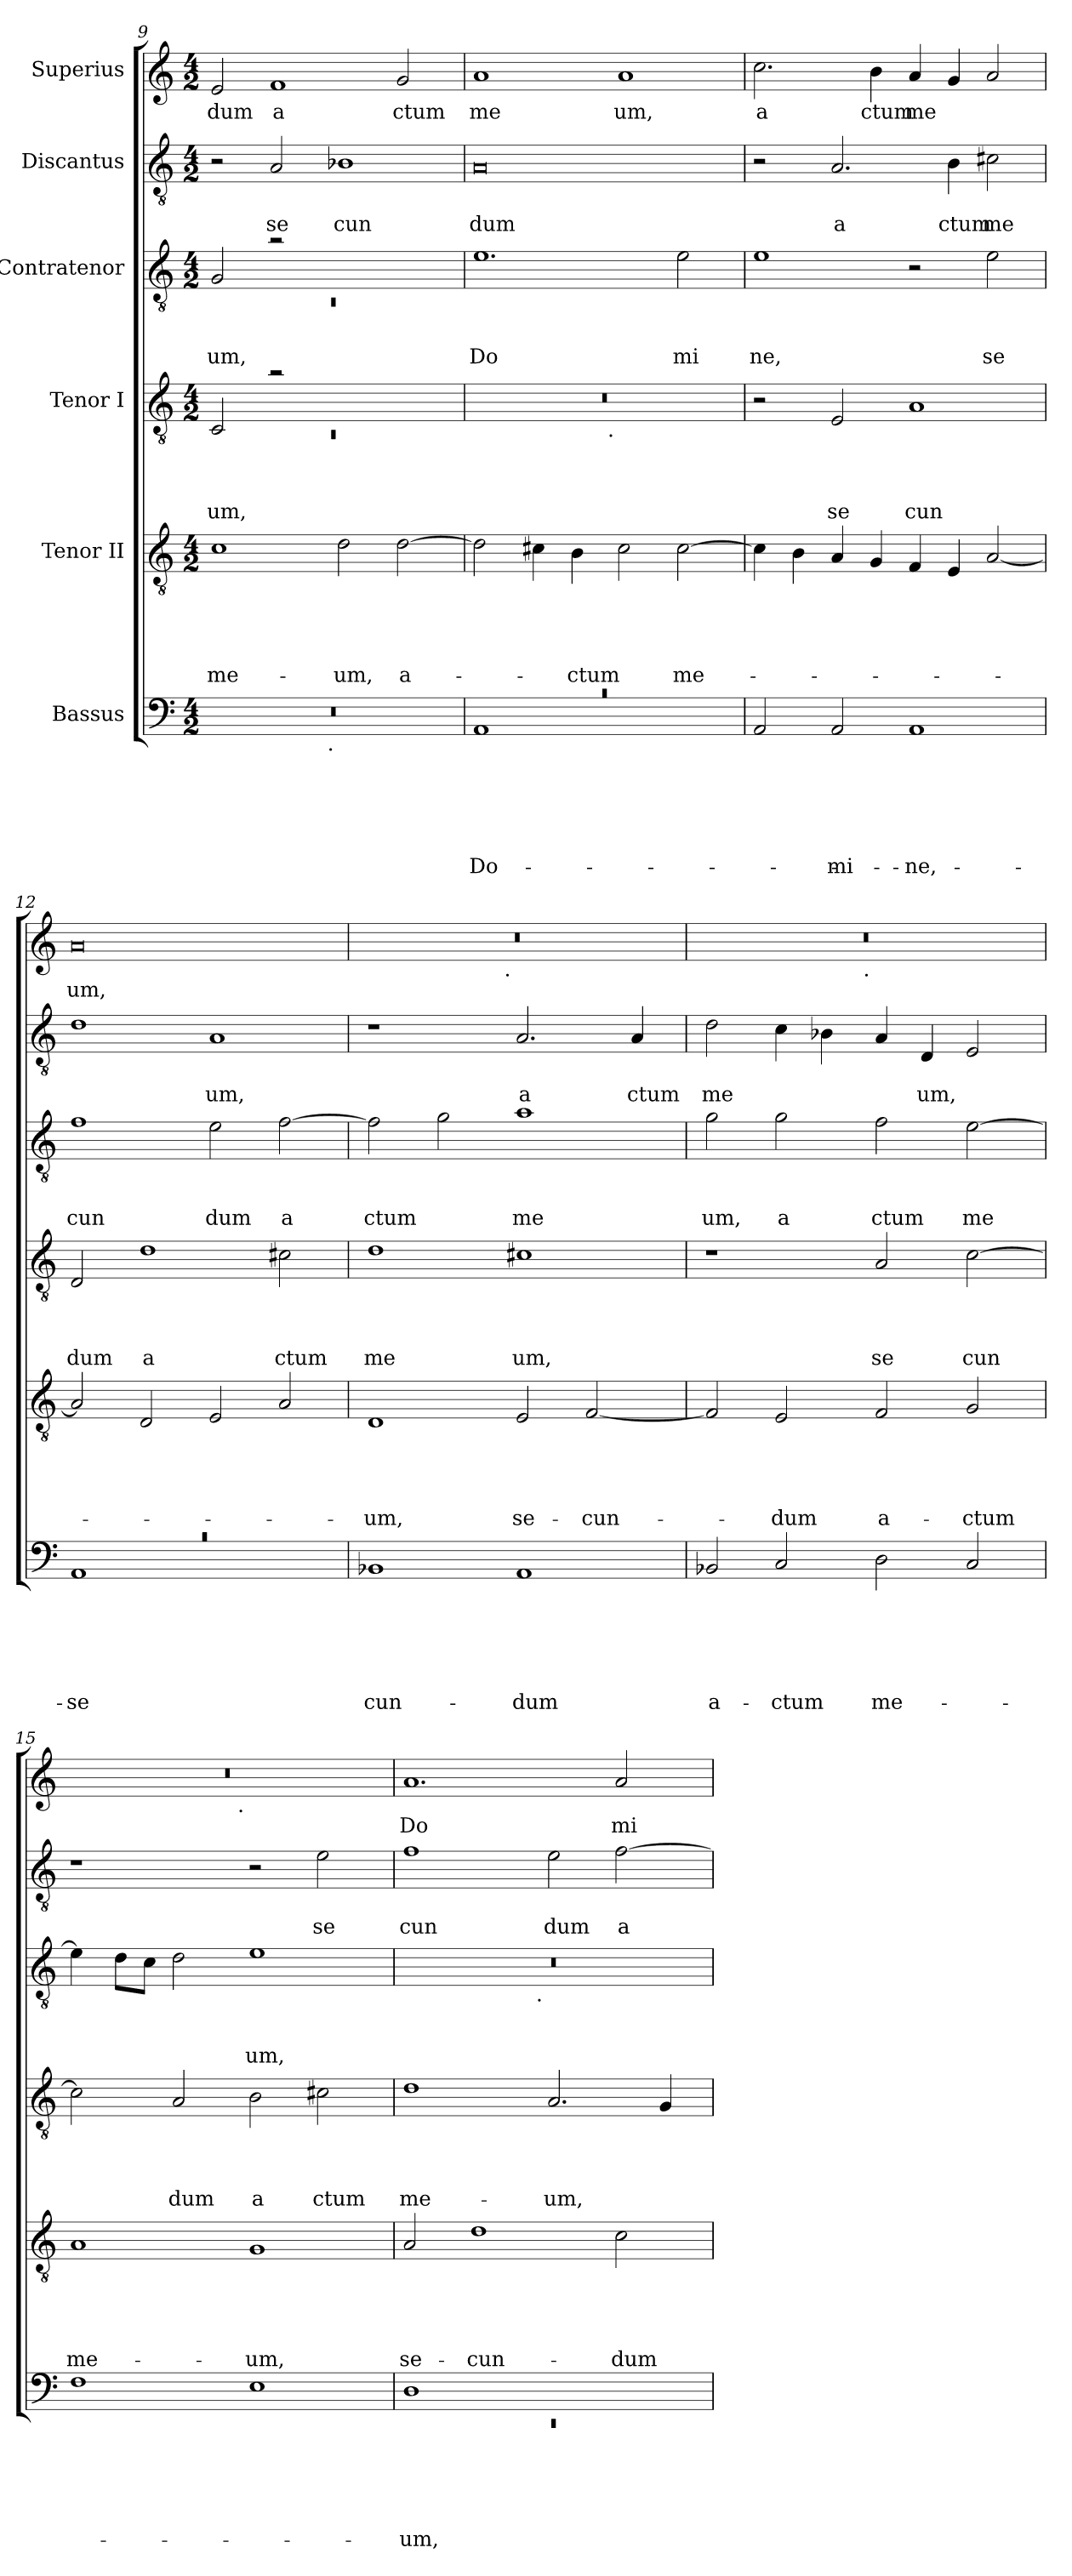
**kern	**text	**text	**text	**text	**text	**text	**kern	**text	**text	**text	**text	**text	**kern	**text	**text	**text	**text	**kern	**text	**text	**text	**kern	**text	**text	**kern	**text
*part6	*part6	*part6	*part6	*part6	*part6	*part6	*part5	*part5	*part5	*part5	*part5	*part5	*part4	*part4	*part4	*part4	*part4	*part3	*part3	*part3	*part3	*part2	*part2	*part2	*part1	*part1
*staff6	*staff6	*staff6	*staff6	*staff6	*staff6	*staff6	*staff5	*staff5	*staff5	*staff5	*staff5	*staff5	*staff4	*staff4	*staff4	*staff4	*staff4	*staff3	*staff3	*staff3	*staff3	*staff2	*staff2	*staff2	*staff1	*staff1
*I"Bassus	*	*	*	*	*	*	*I"Tenor II	*	*	*	*	*	*I"Tenor I	*	*	*	*	*I"Contratenor	*	*	*	*I"Discantus	*	*	*I"Superius	*
*clefF4	*	*	*	*	*	*	*clefGv2	*	*	*	*	*	*clefGv2	*	*	*	*	*clefGv2	*	*	*	*clefGv2	*	*	*clefG2	*
*k[]	*	*	*	*	*	*	*k[]	*	*	*	*	*	*k[]	*	*	*	*	*k[]	*	*	*	*k[]	*	*	*k[]	*
*C:	*	*	*	*	*	*	*C:	*	*	*	*	*	*C:	*	*	*	*	*C:	*	*	*	*C:	*	*	*C:	*
*M4/2	*	*	*	*	*	*	*M4/2	*	*	*	*	*	*M4/2	*	*	*	*	*M4/2	*	*	*	*M4/2	*	*	*M4/2	*
=9	=9	=9	=9	=9	=9	=9	=9	=9	=9	=9	=9	=9	=9	=9	=9	=9	=9	=9	=9	=9	=9	=9	=9	=9	=9	=9
*	*	*	*	*	*	*	*	*	*	*	*	*	*^	*	*	*	*	*^	*	*	*	*	*	*	*	*
!	!	!	!	!	!	!	!	!	!	!	!	!LO:LY:b	!	!LO:N:vis=1	!	!	!	!LO:LY:b	!	!LO:N:vis=1	!	!	!LO:LY:b	!	!	!	!	!LO:LY:b
*^	*	*	*	*	*	*	*	*	*	*	*	*	*	*	*	*	*	*	*	*	*	*	*	*	*	*	*	*
0r	2ryy	.	.	.	.	.	.	1c	.	.	.	.	me-	2C/	0rC	.	.	.	um,	2G/	0rC	.	.	um,	2r	.	.	2e/	dum
!	!	!	!	!	!	!	!	!	!	!	!	!	!	!	!	!	!	!	!	!	!	!	!	!	!	!	!LO:LY:b	!	!LO:LY:b
.	4...ryy	.	.	.	.	.	.	.	.	.	.	.	.	2ra	.	.	.	.	.	2ra	.	.	.	.	2A/	.	se	1f	a
!	!LO:TX:b:t=.	!	!	!	!	!	!	!	!	!	!	!	!	!	!	!	!	!	!	!	!	!	!	!	!	!	!	!	!
.	1ryy	.	.	.	.	.	.	.	.	.	.	.	.	.	.	.	.	.	.	.	.	.	.	.	.	.	.	.	.
!	!	!	!	!	!	!	!	!	!	!	!	!	!LO:LY:b	!	!	!	!	!	!	!	!	!	!	!	!	!	!LO:LY:b	!	!
.	.	.	.	.	.	.	.	2d\	.	.	.	.	-um,	1ryy	.	.	.	.	.	1ryy	.	.	.	.	1B-X	.	cun	.	.
!	!	!	!	!	!	!	!	!	!	!	!	!	!LO:LY:b	!	!	!	!	!	!	!	!	!	!	!	!	!	!	!	!LO:LY:b
.	.	.	.	.	.	.	.	[>2d\	.	.	.	.	a-	.	.	.	.	.	.	.	.	.	.	.	.	.	.	2g/	ctum
.	32ryy	.	.	.	.	.	.	.	.	.	.	.	.	.	.	.	.	.	.	.	.	.	.	.	.	.	.	.	.
=10!	=10!	=10!	=10!	=10!	=10!	=10!	=10!	=10!	=10!	=10!	=10!	=10!	=10!	=10!	=10!	=10!	=10!	=10!	=10!	=10!	=10!	=10!	=10!	=10!	=10!	=10!	=10!	=10!	=10!
!LO:N:vis=1	!	!	!	!	!	!	!LO:LY:b	!	!	!	!	!	!	!	!	!	!	!	!	!	!	!	!	!LO:LY:b	!	!	!LO:LY:b	!	!LO:LY:b
*	*	*	*	*	*	*	*	*	*	*	*	*	*	*	*	*	*	*	*	*v	*v	*	*	*	*	*	*	*	*
0rc	1AA	.	.	.	.	.	Do-	2d\]	.	.	.	.	.	0r	2ryy	.	.	.	.	1.e	.	.	Do	0A	.	dum	1a	me
.	.	.	.	.	.	.	.	4c#X\	.	.	.	.	.	.	4...ryy	.	.	.	.	.	.	.	.	.	.	.	.	.
!	!	!	!	!	!	!	!	!	!	!	!	!	!LO:LY:b	!	!	!	!	!	!	!	!	!	!	!	!	!	!	!
.	.	.	.	.	.	.	.	4B\	.	.	.	.	-ctum	.	.	.	.	.	.	.	.	.	.	.	.	.	.	.
!	!	!	!	!	!	!	!	!	!	!	!	!	!	!	!LO:TX:b:t=.	!	!	!	!	!	!	!	!	!	!	!	!	!
.	.	.	.	.	.	.	.	.	.	.	.	.	.	.	1ryy	.	.	.	.	.	.	.	.	.	.	.	.	.
!	!	!	!	!	!	!	!	!	!	!	!	!	!	!	!	!	!	!	!	!	!	!	!	!	!	!	!	!LO:LY:b
.	1ryy	.	.	.	.	.	.	2c#\	.	.	.	.	.	.	.	.	.	.	.	.	.	.	.	.	.	.	1a	um,
!	!	!	!	!	!	!	!	!	!	!	!	!	!LO:LY:b	!	!	!	!	!	!	!	!	!	!LO:LY:b	!	!	!	!	!
.	.	.	.	.	.	.	.	[>2c#\	.	.	.	.	me-	.	.	.	.	.	.	2e\	.	.	mi	.	.	.	.	.
.	.	.	.	.	.	.	.	.	.	.	.	.	.	.	32ryy	.	.	.	.	.	.	.	.	.	.	.	.	.
=11!	=11!	=11!	=11!	=11!	=11!	=11!	=11!	=11!	=11!	=11!	=11!	=11!	=11!	=11!	=11!	=11!	=11!	=11!	=11!	=11!	=11!	=11!	=11!	=11!	=11!	=11!	=11!	=11!
!	!	!	!	!	!	!	!	!	!	!	!	!	!	!	!	!	!	!	!	!	!	!	!LO:LY:b	!	!	!	!	!LO:LY:b
*v	*v	*	*	*	*	*	*	*	*	*	*	*	*	*v	*v	*	*	*	*	*	*	*	*	*	*	*	*	*
2AA/	.	.	.	.	.	.	4c#\]	.	.	.	.	.	2r	.	.	.	.	1e	.	.	ne,	2r	.	.	2.cc\	a
.	.	.	.	.	.	.	4B\	.	.	.	.	.	.	.	.	.	.	.	.	.	.	.	.	.	.	.
!	!	!	!	!	!	!LO:LY:b	!	!	!	!	!	!	!	!	!	!	!LO:LY:b	!	!	!	!	!	!	!LO:LY:b	!	!
2AA/	.	.	.	.	.	-mi-	4A/	.	.	.	.	.	2E/	.	.	.	se	.	.	.	.	2.A/	.	a	.	.
!	!	!	!	!	!	!	!	!	!	!	!	!	!	!	!	!	!	!	!	!	!	!	!	!	!	!LO:LY:b
.	.	.	.	.	.	.	4G/	.	.	.	.	.	.	.	.	.	.	.	.	.	.	.	.	.	4b\	ctum
!	!	!	!	!	!	!LO:LY:b	!	!	!	!	!	!	!	!	!	!	!LO:LY:b	!	!	!	!	!	!	!	!	!LO:LY:b
1AA	.	.	.	.	.	-ne,	4F/	.	.	.	.	.	1A	.	.	.	cun	2r	.	.	.	.	.	.	4a/	me
!	!	!	!	!	!	!	!	!	!	!	!	!	!	!	!	!	!	!	!	!	!	!	!	!LO:LY:b	!	!
.	.	.	.	.	.	.	4E/	.	.	.	.	.	.	.	.	.	.	.	.	.	.	4B\	.	ctum	4g/	.
!	!	!	!	!	!	!	!	!	!	!	!	!	!	!	!	!	!	!	!	!	!LO:LY:b	!	!	!LO:LY:b	!	!
.	.	.	.	.	.	.	[<2A/	.	.	.	.	.	.	.	.	.	.	2e\	.	.	se	2c#X\	.	me	2a/	.
=12!	=12!	=12!	=12!	=12!	=12!	=12!	=12!	=12!	=12!	=12!	=12!	=12!	=12!	=12!	=12!	=12!	=12!	=12!	=12!	=12!	=12!	=12!	=12!	=12!	=12!	=12!
!LO:N:vis=1	!	!	!	!	!	!LO:LY:b	!	!	!	!	!	!	!	!	!	!	!LO:LY:b	!	!	!	!LO:LY:b	!	!	!	!	!LO:LY:b
*^	*	*	*	*	*	*	*	*	*	*	*	*	*	*	*	*	*	*	*	*	*	*	*	*	*	*
0rc	1AA	.	.	.	.	.	se-	2A/]	.	.	.	.	.	2D/	.	.	.	dum	1f	.	.	cun	1d	.	.	0a	um,
!	!	!	!	!	!	!	!	!	!	!	!	!	!	!	!	!	!	!LO:LY:b	!	!	!	!	!	!	!	!	!
.	.	.	.	.	.	.	.	2D/	.	.	.	.	.	1d	.	.	.	a	.	.	.	.	.	.	.	.	.
!	!	!	!	!	!	!	!	!	!	!	!	!	!	!	!	!	!	!	!	!	!	!LO:LY:b	!	!	!LO:LY:b	!	!
.	1ryy	.	.	.	.	.	.	2E/	.	.	.	.	.	.	.	.	.	.	2e\	.	.	dum	1A	.	um,	.	.
!	!	!	!	!	!	!	!	!	!	!	!	!	!	!	!	!	!	!LO:LY:b	!	!	!	!LO:LY:b	!	!	!	!	!
.	.	.	.	.	.	.	.	2A/	.	.	.	.	.	2c#X\	.	.	.	ctum	[>2f\	.	.	a	.	.	.	.	.
*v	*v	*	*	*	*	*	*	*	*	*	*	*	*	*	*	*	*	*	*	*	*	*	*	*	*	*	*
=13!	=13!	=13!	=13!	=13!	=13!	=13!	=13!	=13!	=13!	=13!	=13!	=13!	=13!	=13!	=13!	=13!	=13!	=13!	=13!	=13!	=13!	=13!	=13!	=13!	=13!	=13!
!	!	!	!	!	!	!LO:LY:b	!	!	!	!	!	!LO:LY:b	!	!	!	!	!LO:LY:b	!	!	!	!LO:LY:b	!	!	!	!	!
*	*	*	*	*	*	*	*	*	*	*	*	*	*	*	*	*	*	*	*	*	*	*	*	*	*^	*
1BB-X	.	.	.	.	.	-cun-	1D	.	.	.	.	-um,	1d	.	.	.	me	2f\]	.	.	ctum	1r	.	.	0r	2ryy	.
.	.	.	.	.	.	.	.	.	.	.	.	.	.	.	.	.	.	2g\	.	.	.	.	.	.	.	4...ryy	.
!	!	!	!	!	!	!	!	!	!	!	!	!	!	!	!	!	!	!	!	!	!	!	!	!	!	!LO:TX:b:t=.	!
.	.	.	.	.	.	.	.	.	.	.	.	.	.	.	.	.	.	.	.	.	.	.	.	.	.	1ryy	.
!	!	!	!	!	!	!LO:LY:b	!	!	!	!	!	!LO:LY:b	!	!	!	!	!LO:LY:b	!	!	!	!LO:LY:b	!	!	!LO:LY:b	!	!	!
1AA	.	.	.	.	.	-dum	2E/	.	.	.	.	se-	1c#X	.	.	.	um,	1a	.	.	me	2.A/	.	a	.	.	.
!	!	!	!	!	!	!	!	!	!	!	!	!LO:LY:b	!	!	!	!	!	!	!	!	!	!	!	!	!	!	!
.	.	.	.	.	.	.	[<2F/	.	.	.	.	-cun-	.	.	.	.	.	.	.	.	.	.	.	.	.	.	.
!	!	!	!	!	!	!	!	!	!	!	!	!	!	!	!	!	!	!	!	!	!	!	!	!LO:LY:b	!	!	!
.	.	.	.	.	.	.	.	.	.	.	.	.	.	.	.	.	.	.	.	.	.	4A/	.	ctum	.	.	.
.	.	.	.	.	.	.	.	.	.	.	.	.	.	.	.	.	.	.	.	.	.	.	.	.	.	32ryy	.
=14!	=14!	=14!	=14!	=14!	=14!	=14!	=14!	=14!	=14!	=14!	=14!	=14!	=14!	=14!	=14!	=14!	=14!	=14!	=14!	=14!	=14!	=14!	=14!	=14!	=14!	=14!	=14!
!	!	!	!	!	!	!LO:LY:b	!	!	!	!	!	!	!	!	!	!	!	!	!	!	!LO:LY:b	!	!	!LO:LY:b	!	!	!
2BB-X/	.	.	.	.	.	a-	2F/]	.	.	.	.	.	1r	.	.	.	.	2g\	.	.	um,	2d\	.	me	0r	2ryy	.
!	!	!	!	!	!	!LO:LY:b	!	!	!	!	!	!LO:LY:b	!	!	!	!	!	!	!	!	!LO:LY:b	!	!	!	!	!	!
2C/	.	.	.	.	.	-ctum	2E/	.	.	.	.	-dum	.	.	.	.	.	2g\	.	.	a	4c\	.	.	.	4...ryy	.
.	.	.	.	.	.	.	.	.	.	.	.	.	.	.	.	.	.	.	.	.	.	4B-X\	.	.	.	.	.
!	!	!	!	!	!	!	!	!	!	!	!	!	!	!	!	!	!	!	!	!	!	!	!	!	!	!LO:TX:b:t=.	!
.	.	.	.	.	.	.	.	.	.	.	.	.	.	.	.	.	.	.	.	.	.	.	.	.	.	1ryy	.
!	!	!	!	!	!	!LO:LY:b	!	!	!	!	!	!LO:LY:b	!	!	!	!	!LO:LY:b	!	!	!	!LO:LY:b	!	!	!	!	!	!
2D\	.	.	.	.	.	me-	2F/	.	.	.	.	a-	2A/	.	.	.	se	2f\	.	.	ctum	4A/	.	.	.	.	.
!	!	!	!	!	!	!	!	!	!	!	!	!	!	!	!	!	!	!	!	!	!	!	!	!LO:LY:b	!	!	!
.	.	.	.	.	.	.	.	.	.	.	.	.	.	.	.	.	.	.	.	.	.	4D/	.	um,	.	.	.
!	!	!	!	!	!	!	!	!	!	!	!	!LO:LY:b	!	!	!	!	!LO:LY:b	!	!	!	!LO:LY:b	!	!	!	!	!	!
2C/	.	.	.	.	.	.	2G/	.	.	.	.	-ctum	[>2c\	.	.	.	cun	[>2e\	.	.	me	2E/	.	.	.	.	.
.	.	.	.	.	.	.	.	.	.	.	.	.	.	.	.	.	.	.	.	.	.	.	.	.	.	32ryy	.
=15!	=15!	=15!	=15!	=15!	=15!	=15!	=15!	=15!	=15!	=15!	=15!	=15!	=15!	=15!	=15!	=15!	=15!	=15!	=15!	=15!	=15!	=15!	=15!	=15!	=15!	=15!	=15!
!	!	!	!	!	!	!	!	!	!	!	!	!LO:LY:b	!	!	!	!	!	!	!	!	!	!	!	!	!	!	!
1F	.	.	.	.	.	.	1A	.	.	.	.	me-	2c\]	.	.	.	.	4e\]	.	.	.	1r	.	.	0r	2ryy	.
.	.	.	.	.	.	.	.	.	.	.	.	.	.	.	.	.	.	8d\L	.	.	.	.	.	.	.	.	.
.	.	.	.	.	.	.	.	.	.	.	.	.	.	.	.	.	.	8c\J	.	.	.	.	.	.	.	.	.
!	!	!	!	!	!	!	!	!	!	!	!	!	!	!	!	!	!LO:LY:b	!	!	!	!	!	!	!	!	!	!
.	.	.	.	.	.	.	.	.	.	.	.	.	2A/	.	.	.	dum	2d\	.	.	.	.	.	.	.	4...ryy	.
!	!	!	!	!	!	!	!	!	!	!	!	!	!	!	!	!	!	!	!	!	!	!	!	!	!	!LO:TX:b:t=.	!
.	.	.	.	.	.	.	.	.	.	.	.	.	.	.	.	.	.	.	.	.	.	.	.	.	.	1ryy	.
!	!	!	!	!	!	!	!	!	!	!	!	!LO:LY:b	!	!	!	!	!LO:LY:b	!	!	!	!LO:LY:b	!	!	!	!	!	!
1E	.	.	.	.	.	.	1G	.	.	.	.	-um,	2B\	.	.	.	a	1e	.	.	um,	2r	.	.	.	.	.
!	!	!	!	!	!	!	!	!	!	!	!	!	!	!	!	!	!LO:LY:b	!	!	!	!	!	!	!LO:LY:b	!	!	!
.	.	.	.	.	.	.	.	.	.	.	.	.	2c#X\	.	.	.	ctum	.	.	.	.	2e\	.	se	.	.	.
.	.	.	.	.	.	.	.	.	.	.	.	.	.	.	.	.	.	.	.	.	.	.	.	.	.	32ryy	.
!!LO:PB:g=z
=16!	=16!	=16!	=16!	=16!	=16!	=16!	=16!	=16!	=16!	=16!	=16!	=16!	=16!	=16!	=16!	=16!	=16!	=16!	=16!	=16!	=16!	=16!	=16!	=16!	=16!	=16!	=16!
*^	*	*	*	*	*	*	*	*	*	*	*	*	*	*	*	*	*	*	*	*	*	*	*	*	*	*	*
!	!LO:N:vis=1	!	!	!	!	!	!LO:LY:b	!	!	!	!	!	!LO:LY:b	!	!	!	!	!LO:LY:b	!	!	!	!	!	!	!LO:LY:b	!	!	!LO:LY:b
*	*	*	*	*	*	*	*	*	*	*	*	*	*	*	*	*	*	*	*^	*	*	*	*	*	*	*v	*v	*
1D	0rEE	.	.	.	.	.	-um,	2A/	.	.	.	.	se-	1d	.	.	.	me-	0r	2ryy	.	.	.	1f	.	cun	1.a	Do
!	!	!	!	!	!	!	!	!	!	!	!	!	!LO:LY:b	!	!	!	!	!	!	!	!	!	!	!	!	!	!	!
.	.	.	.	.	.	.	.	1d	.	.	.	.	-cun-	.	.	.	.	.	.	4...ryy	.	.	.	.	.	.	.	.
!	!	!	!	!	!	!	!	!	!	!	!	!	!	!	!	!	!	!	!	!LO:TX:b:t=.	!	!	!	!	!	!	!	!
.	.	.	.	.	.	.	.	.	.	.	.	.	.	.	.	.	.	.	.	1ryy	.	.	.	.	.	.	.	.
!	!	!	!	!	!	!	!	!	!	!	!	!	!	!	!	!	!	!LO:LY:b	!	!	!	!	!	!	!	!LO:LY:b	!	!
1ryy	.	.	.	.	.	.	.	.	.	.	.	.	.	2.A/	.	.	.	-um,	.	.	.	.	.	2e\	.	dum	.	.
!	!	!	!	!	!	!	!	!	!	!	!	!	!LO:LY:b	!	!	!	!	!	!	!	!	!	!	!	!	!LO:LY:b	!	!LO:LY:b
.	.	.	.	.	.	.	.	2c\	.	.	.	.	-dum	.	.	.	.	.	.	.	.	.	.	[>2f\	.	a	2a/	mi
.	.	.	.	.	.	.	.	.	.	.	.	.	.	4G/	.	.	.	.	.	.	.	.	.	.	.	.	.	.
.	.	.	.	.	.	.	.	.	.	.	.	.	.	.	.	.	.	.	.	32ryy	.	.	.	.	.	.	.	.
*v	*v	*	*	*	*	*	*	*	*	*	*	*	*	*	*	*	*	*	*v	*v	*	*	*	*	*	*	*	*
=!	=!	=!	=!	=!	=!	=!	=!	=!	=!	=!	=!	=!	=!	=!	=!	=!	=!	=!	=!	=!	=!	=!	=!	=!	=!	=!
*-	*-	*-	*-	*-	*-	*-	*-	*-	*-	*-	*-	*-	*-	*-	*-	*-	*-	*-	*-	*-	*-	*-	*-	*-	*-	*-
